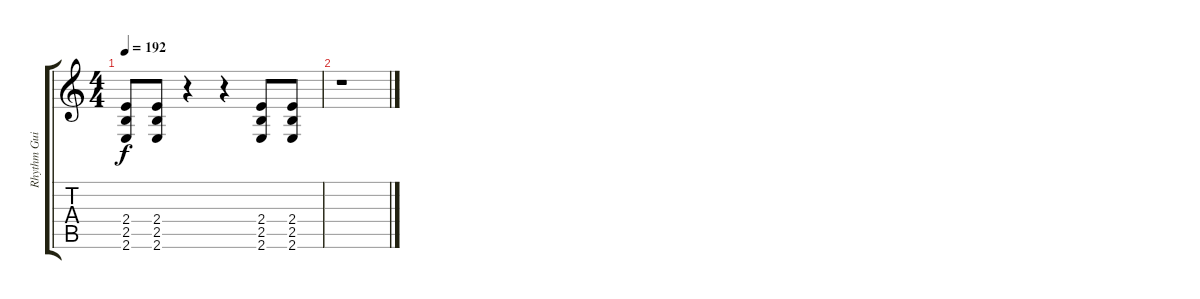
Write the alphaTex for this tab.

\track ("Rhythm Guitar  " "Rhythm Gui") {instrument overdrivenguitar}
\staff {score tabs}
\tuning (E4 B3 G3 D3 A2 D2) {hide}
\ts (4 4)
\tempo 192
\clef g2
\ks c
(2.4 2.5 2.6).8{dy f} (2.4 2.5 2.6).8 r.4 r.4 (2.4 2.5 2.6).8 (2.4 2.5 2.6).8 |
r.1
